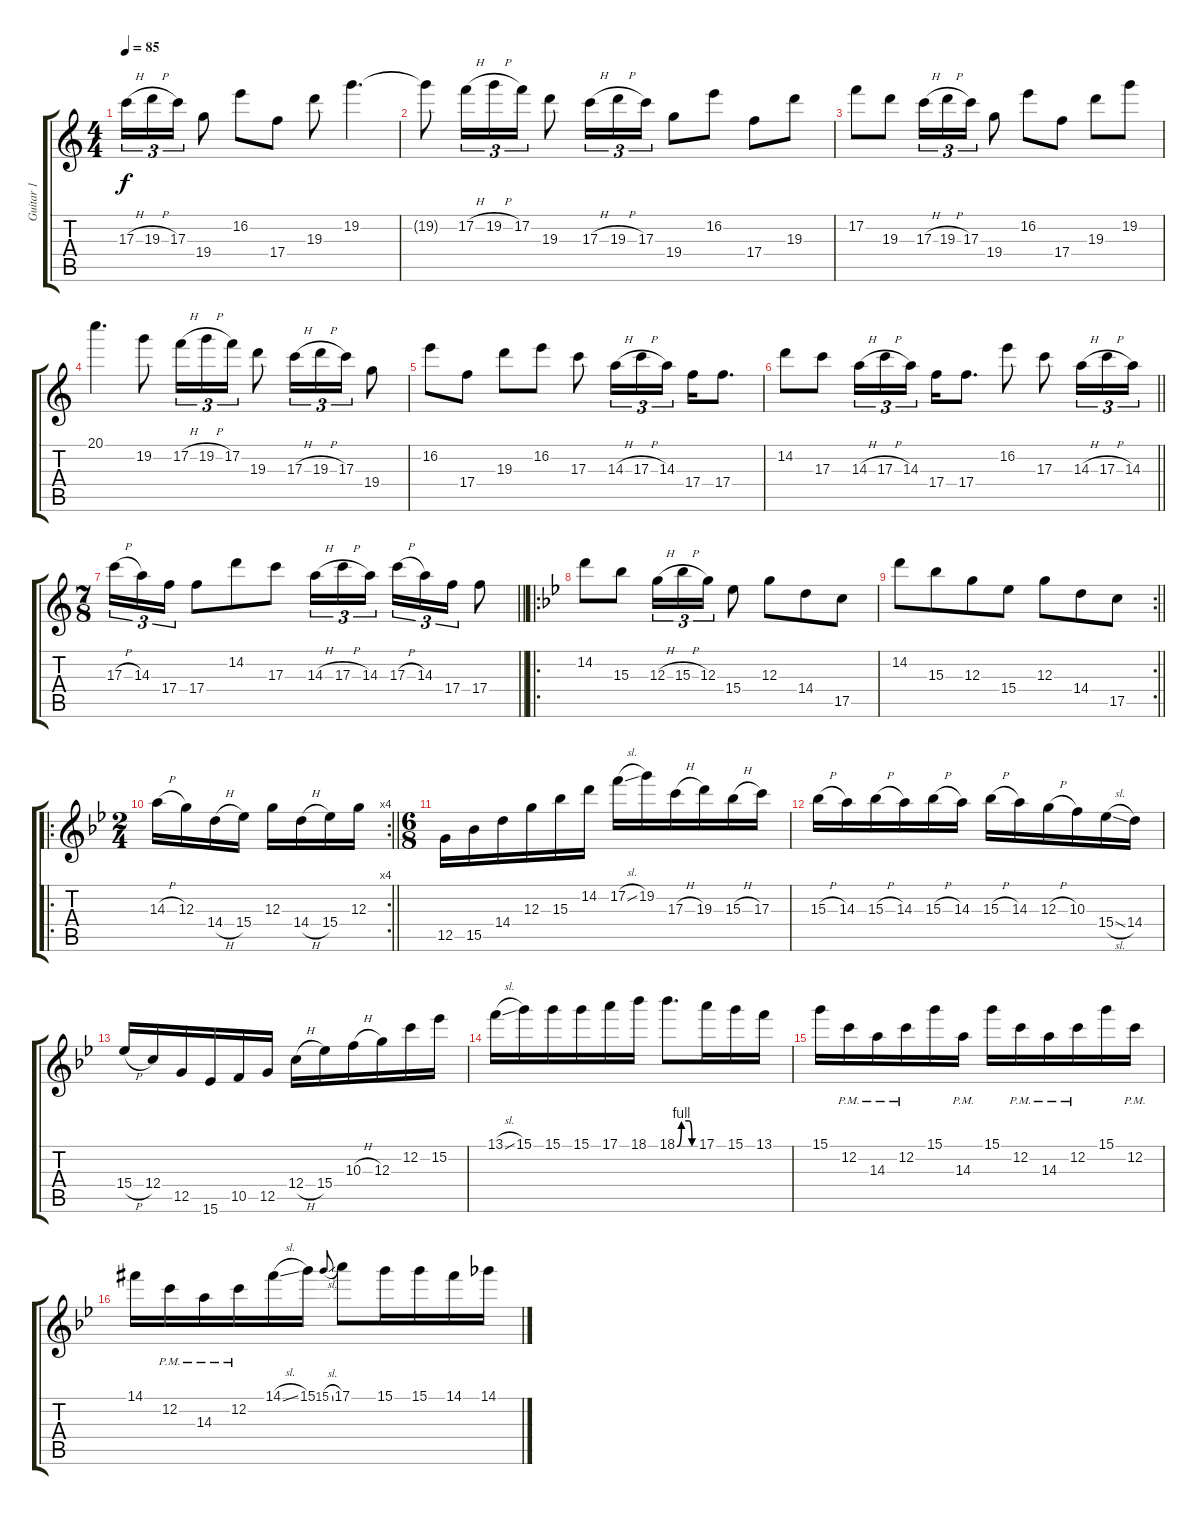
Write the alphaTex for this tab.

\track ("Guitar 1" "Guitar 1") {instrument overdrivenguitar}
\staff {score tabs}
\tuning (E4 C4 G3 C3 G2 C2) {hide}
\ts (4 4)
\tempo 85
\clef g2
\ks c
17.3{h}.16{tu (3 2) dy f} 19.3{h}.16{tu (3 2)} 17.3.16{tu (3 2)} 19.4.8 16.2.8 17.4.8 19.3.8 19.2.4{d} |
19.2{t}.8 17.2{h}.16{tu (3 2)} 19.2{h}.16{tu (3 2)} 17.2.16{tu (3 2)} 19.3.8 17.3{h}.16{tu (3 2)} 19.3{h}.16{tu (3 2)} 17.3.16{tu (3 2)} 19.4.8 16.2.8 17.4.8 19.3.8 |
17.2.8 19.3.8 17.3{h}.16{tu (3 2)} 19.3{h}.16{tu (3 2)} 17.3.16{tu (3 2)} 19.4.8 16.2.8 17.4.8 19.3.8 19.2.8 |
20.1.4{d} 19.2.8 17.2{h}.16{tu (3 2)} 19.2{h}.16{tu (3 2)} 17.2.16{tu (3 2)} 19.3.8 17.3{h}.16{tu (3 2)} 19.3{h}.16{tu (3 2)} 17.3.16{tu (3 2)} 19.4.8 |
16.2.8 17.4.8 19.3.8 16.2.8 17.3.8 14.3{h}.16{tu (3 2)} 17.3{h}.16{tu (3 2)} 14.3.16{tu (3 2)} 17.4.16 17.4.8{d} |
\barLineRight lightlight
14.2.8 17.3.8 14.3{h}.16{tu (3 2)} 17.3{h}.16{tu (3 2)} 14.3.16{tu (3 2) beam splitsecondary} 17.4.16 17.4.8{d} 16.2.8 17.3.8 14.3{h}.16{tu (3 2)} 17.3{h}.16{tu (3 2)} 14.3.16{tu (3 2)} |
\ts (7 8)
\barLineRight lightlight
17.3{h}.16{tu (3 2)} 14.3.16{tu (3 2)} 17.4.16{tu (3 2)} 17.4.8 14.2.8 17.3.8 14.3{h}.16{tu (3 2)} 17.3{h}.16{tu (3 2)} 14.3.16{tu (3 2)} 17.3{h}.16{tu (3 2)} 14.3.16{tu (3 2)} 17.4.16{tu (3 2)} 17.4.8 |
\ro
\ks gminor
14.2.8{beam merge} 15.3.8 12.3{h}.16{tu (3 2)} 15.3{h}.16{tu (3 2)} 12.3.16{tu (3 2)} 15.4.8 12.3.8 14.4.8 17.5.8 |
\rc 2
\barLineRight lightlight
14.2.8 15.3.8 12.3.8 15.4.8 12.3.8 14.4.8 17.5.8 |
\ro
\rc 4
\ts (2 4)
\barLineRight lightlight
14.3{h}.16 12.3.16 14.4{h}.16 15.4.16 12.3.16 14.4{h}.16 15.4.16 12.3.16 |
\ts (6 8)
12.5.16 15.5.16 14.4.16 12.3.16 15.3.16 14.2.16 17.2{sl}.16 19.2.16 17.3{h}.16 19.3.16 15.3{h}.16 17.3.16 |
15.3{h}.16 14.3.16 15.3{h}.16 14.3.16 15.3{h}.16 14.3.16 15.3{h}.16 14.3.16 12.3{h}.16 10.3.16 15.4{sl}.16 14.4.16 |
15.4{h}.16 12.4.16 12.5.16 15.6.16 10.5.16 12.5.16 12.4{h}.16 15.4.16 10.3{h}.16 12.3.16 12.2.16 15.2.16 |
13.1{sl}.16 15.1.16 15.1.16 15.1.16 17.1.16 18.1.16 18.1{be (custom 0 0 15 4 40 4 50 0 60 0)}.8{d} 17.1.16 15.1.16 13.1.16 |
15.1.16 12.2{pm}.16 14.3{pm}.16 12.2{pm}.16 15.1.16 14.3{pm}.16 15.1.16 12.2{pm}.16 14.3{pm}.16 12.2{pm}.16 15.1.16 12.2{pm}.16 |
14.1{acc #}.16 12.2{pm}.16 14.3{pm}.16 12.2{pm}.16 14.1{sl acc #}.16 15.1.16 15.1{sl}.8{gr onbeat} 17.1.8 15.1.16 15.1.16 14.1{acc #}.16 14.1.16
